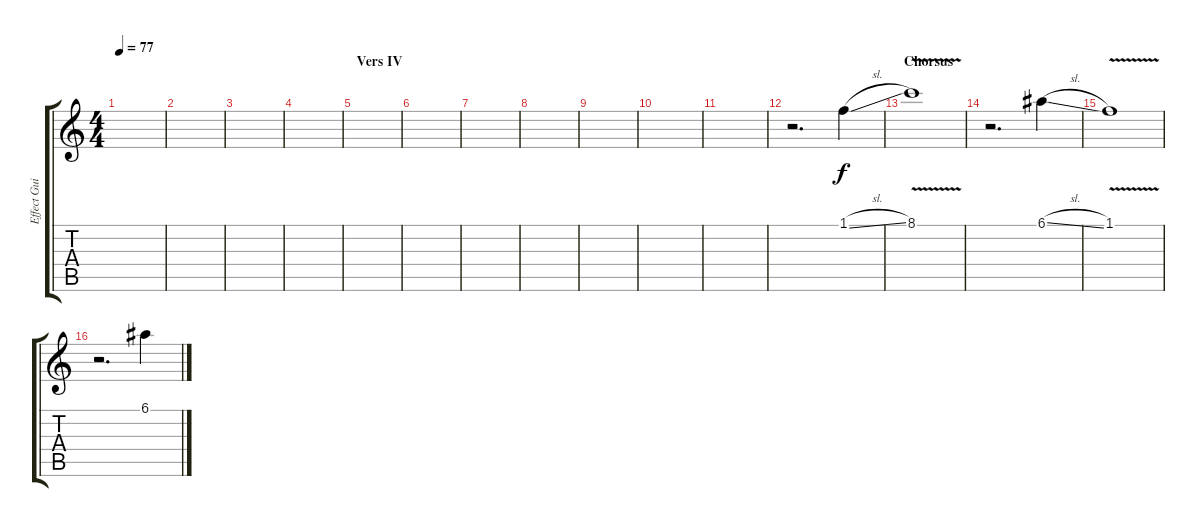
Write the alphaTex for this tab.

\track ("Effect Guitar Fills" "Effect Gui") {instrument overdrivenguitar}
\staff {score tabs}
\tuning (E4 B3 G3 D3 A2 E2) {hide}
\ts (4 4)
\tempo 77
\clef g2
\ks c
|
|
|
|
\section ("" "Vers IV")
|
|
|
|
|
|
|
r.2{d} 1.1{sl}.4 |
\section ("" "Chorsus")
8.1{v}.1 |
r.2{d} 6.1{sl}.4 |
1.1{v}.1 |
r.2{d} 6.1{sl}.4
